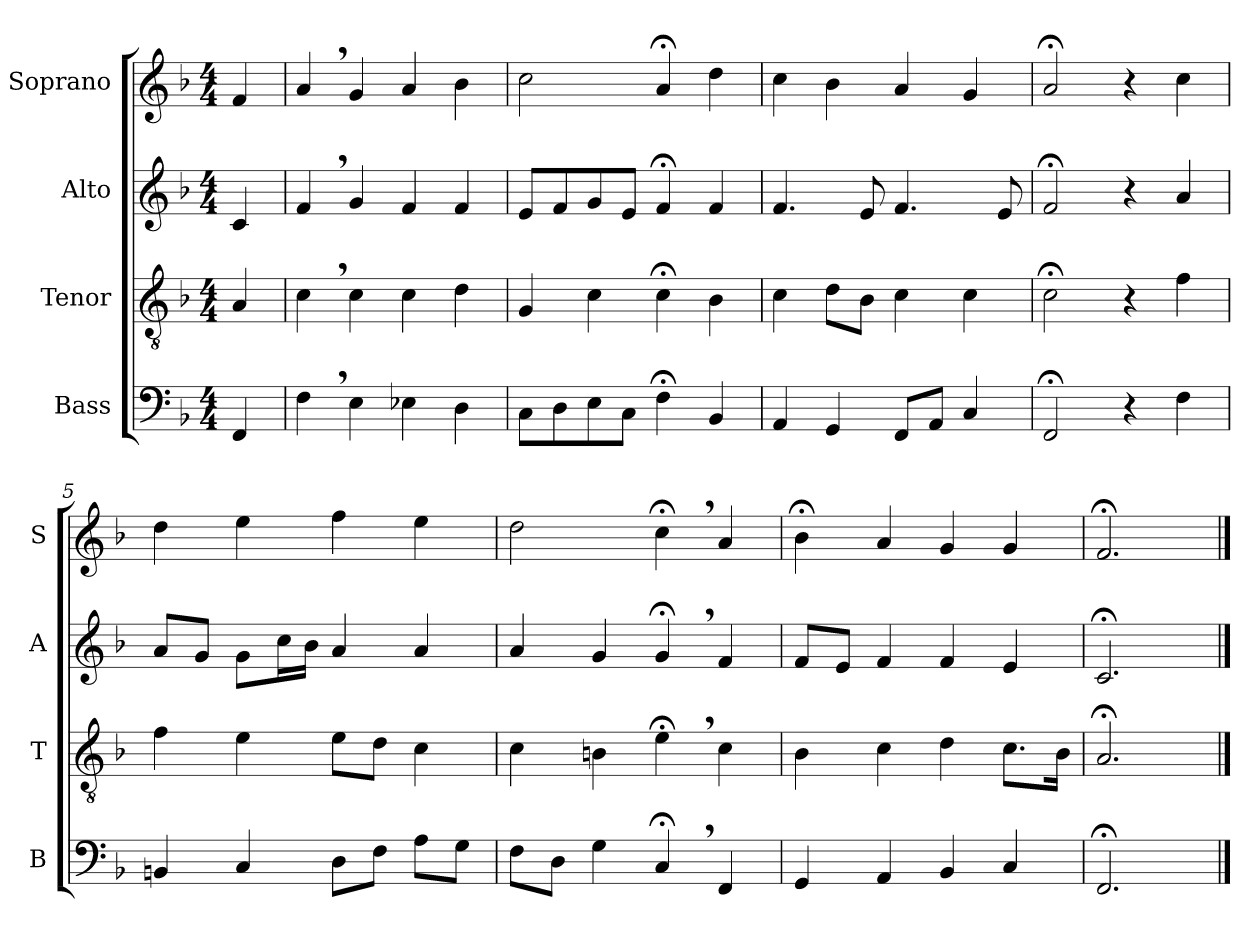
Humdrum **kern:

**kern	**kern	**kern	**kern
*part4	*part3	*part2	*part1
*staff4	*staff3	*staff2	*staff1
*I"Bass	*I"Tenor	*I"Alto	*I"Soprano
*I'B	*I'T	*I'A	*I'S
*clefF4	*clefGv2	*clefG2	*clefG2
*k[b-]	*k[b-]	*k[b-]	*k[b-]
*M4/4	*M4/4	*M4/4	*M4/4
=	=	=	=
4FF/	4A/	4c/	4f/
=1	=1	=1	=1
4F,\	4c,\	4f,/	4a,/
4E\	4c\	4g/	4g/
4E-X\	4c\	4f/	4a/
4D\	4d\	4f/	4b-\
=2	=2	=2	=2
8C\L	4G/	8e/L	2cc\
8D\	.	8f/	.
8E\	4c\	8g/	.
8C\J	.	8e/J	.
4F;<\	4c;<\	4f;</	4a;</
4BB-/	4B-\	4f/	4dd\
=3	=3	=3	=3
4AA/	4c\	4.f/	4cc:\
4GG/	8d\L	.	4b-\
.	8B-\J	8e/	.
8FF/L	4c\	4.f/	4a/
8AA/J	.	.	.
4C/	4c\	.	4g/
.	.	8e/	.
=4	=4	=4	=4
2FF;</	2c;<\	2f;</	2a;</
4r	4r	4r	4r
4F\	4f\	4a/	4cc\
=5	=5	=5	=5
4BBn/	4f\	8a/L	4dd\
.	.	8g/J	.
4C/	4e\	8g\L	4ee\
.	.	16cc\L	.
.	.	16b-\JJ	.
8D\L	8e\L	4a/	4ff\
8F\J	8d\J	.	.
8A\L	4c\	4a/	4ee\
8G\J	.	.	.
=6	=6	=6	=6
8F\L	4c\	4a/	2dd\
8D\J	.	.	.
4G\	4Bn\	4g/	.
4C;<,/	4e;<,\	4g;<,/	4cc;<,\
4FF/	4c\	4f/	4a/
=7	=7	=7	=7
4GG/	4B-\	8f/L	4b-;<\
.	.	8e/J	.
4AA/	4c\	4f/	4a/
4BB-/	4d\	4f/	4g/
4C/	8.c\L	4e/	4g/
.	16B-\Jk	.	.
=8	=8	=8	=8
2.FF;</	2.A;</	2.c;</	2.f;</
==	==	==	==
*-	*-	*-	*-
